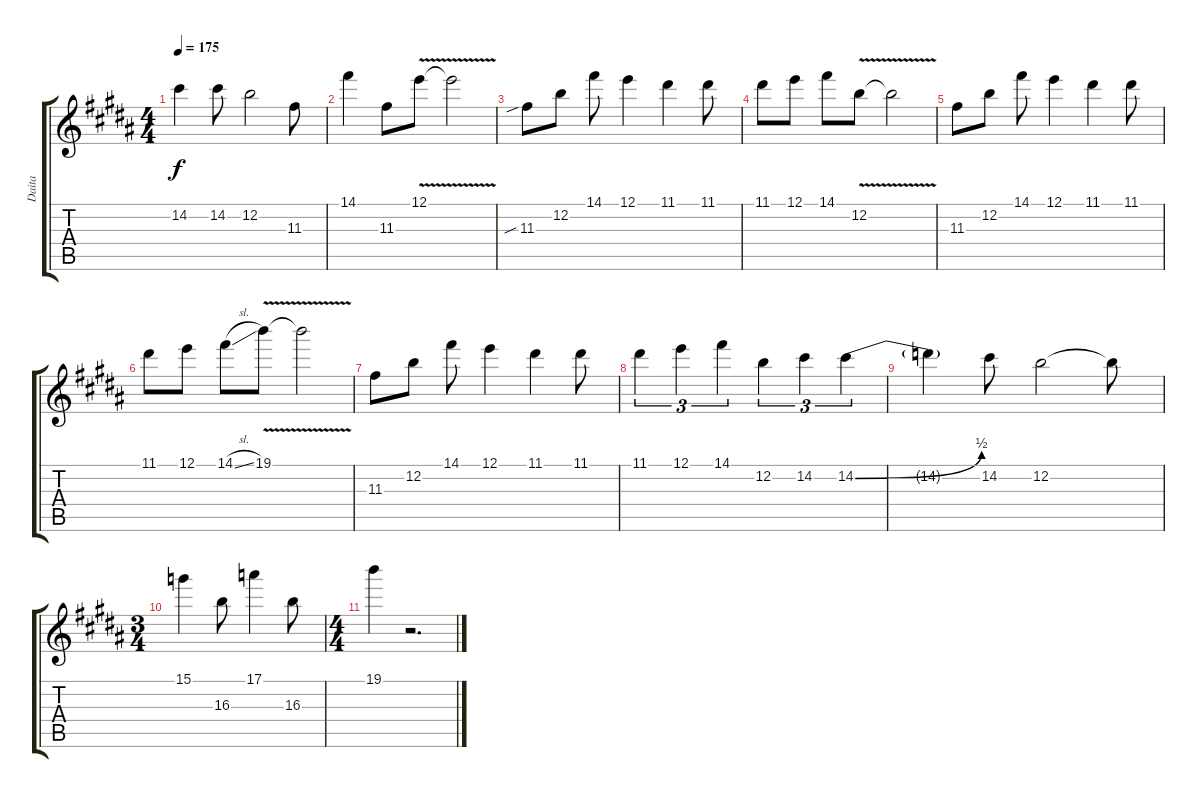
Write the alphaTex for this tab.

\track ("Daita" "Daita") {instrument distortionguitar}
\staff {score tabs}
\tuning (E4 B3 G3 D3 A2 E2) {hide}
\ts (4 4)
\tempo 175
\clef g2
\ks b
14.2{t}.4{dy f} 14.2.8 12.2.2 11.3.8 |
14.1.4 11.3.8 12.1{v}.8 12.1{t}.2 |
11.3{sib}.8 12.2.8 14.1.8 12.1.4 11.1.4 11.1.8 |
11.1.8 12.1.8 14.1.8 12.2{v}.8 12.2{t}.2 |
11.3.8 12.2.8 14.1.8 12.1.4 11.1.4 11.1.8 |
11.1.8 12.1.8 14.1{sl}.8 19.1{v}.8 19.1{t}.2 |
11.3.8 12.2.8 14.1.8 12.1.4 11.1.4 11.1.8 |
11.1.4{tu (3 2)} 12.1.4{tu (3 2)} 14.1.4{tu (3 2)} 12.2.4{tu (3 2)} 14.2.4{tu (3 2)} 14.2{be (bend 0 0 60 2)}.4{tu (3 2)} |
14.2{t}.4 14.2.8 12.2.2 12.2{t}.8 |
\ts (3 4)
15.1.4 16.3.8 17.1.4 16.3.8 |
\ts (4 4)
19.1.4 r.2{d}
